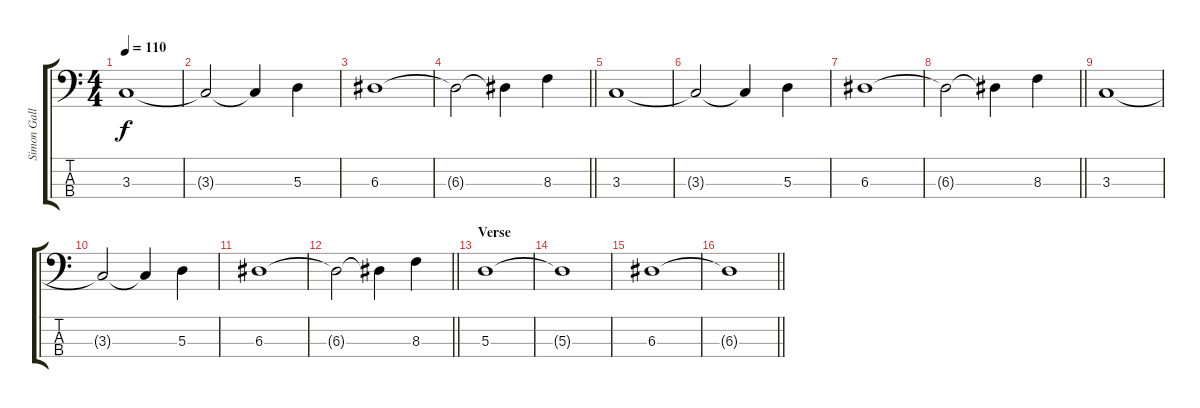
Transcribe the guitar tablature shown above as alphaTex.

\track ("Simon Gallup" "Simon Gall") {instrument electricbasspick}
\staff {score tabs}
\tuning (G2 D2 A1 E1) {hide}
\ts (4 4)
\tempo 110
\clef f4
\ks c
3.3.1{dy f} |
3.3{t}.2 3.3{t}.4 5.3.4 |
6.3.1 |
\barLineRight lightlight
6.3{t}.2 6.3{t}.4 8.3.4 |
3.3.1 |
3.3{t}.2 3.3{t}.4 5.3.4 |
6.3.1 |
\barLineRight lightlight
6.3{t}.2 6.3{t}.4 8.3.4 |
3.3.1 |
3.3{t}.2 3.3{t}.4 5.3.4 |
6.3.1 |
\barLineRight lightlight
6.3{t}.2 6.3{t}.4 8.3.4 |
\section ("" "Verse")
5.3.1 |
5.3{t}.1 |
6.3.1 |
\barLineRight lightlight
6.3{t}.1
